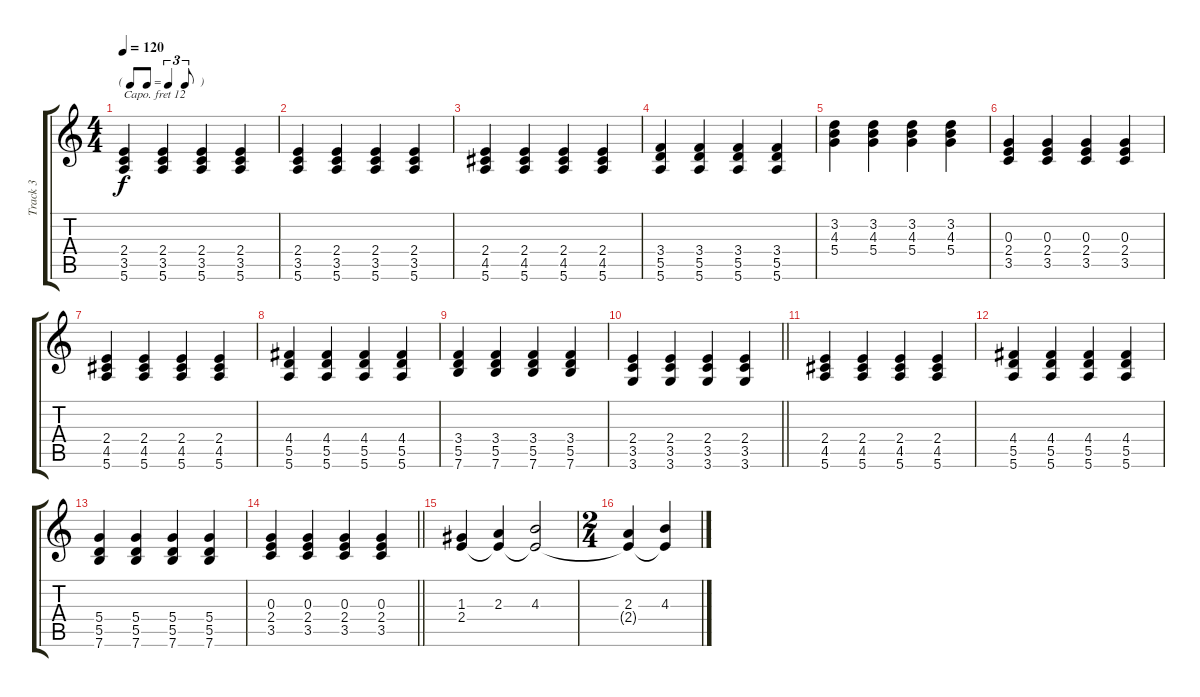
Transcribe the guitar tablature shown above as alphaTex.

\track ("Track 3" "Track 3") {instrument acousticgrandpiano}
\staff {score tabs}
\capo 12
\tuning (E4 B3 G3 D3 A2 E2) {hide}
\ts (4 4)
\tf triplet8th
\tempo 120
\clef g2
\ks c
(2.4 3.5 5.6).4{dy f} (2.4 3.5 5.6).4 (2.4 3.5 5.6).4 (2.4 3.5 5.6).4 |
(2.4 3.5 5.6).4 (2.4 3.5 5.6).4 (2.4 3.5 5.6).4 (2.4 3.5 5.6).4 |
(2.4 4.5 5.6).4 (2.4 4.5 5.6).4 (2.4 4.5 5.6).4 (2.4 4.5 5.6).4 |
(3.4 5.5 5.6).4 (3.4 5.5 5.6).4 (3.4 5.5 5.6).4 (3.4 5.5 5.6).4 |
(3.2 4.3 5.4).4 (3.2 4.3 5.4).4 (3.2 4.3 5.4).4 (3.2 4.3 5.4).4 |
(0.3 2.4 3.5).4 (0.3 2.4 3.5).4 (0.3 2.4 3.5).4 (0.3 2.4 3.5).4 |
(2.4 4.5 5.6).4 (2.4 4.5 5.6).4 (2.4 4.5 5.6).4 (2.4 4.5 5.6).4 |
(4.4 5.5 5.6).4 (4.4 5.5 5.6).4 (4.4 5.5 5.6).4 (4.4 5.5 5.6).4 |
(3.4 5.5 7.6).4 (3.4 5.5 7.6).4 (3.4 5.5 7.6).4 (3.4 5.5 7.6).4 |
\barLineRight lightlight
(2.4 3.5 3.6).4 (2.4 3.5 3.6).4 (2.4 3.5 3.6).4 (2.4 3.5 3.6).4 |
(2.4 4.5 5.6).4 (2.4 4.5 5.6).4 (2.4 4.5 5.6).4 (2.4 4.5 5.6).4 |
(4.4 5.5 5.6).4 (4.4 5.5 5.6).4 (4.4 5.5 5.6).4 (4.4 5.5 5.6).4 |
(5.4 5.5 7.6).4 (5.4 5.5 7.6).4 (5.4 5.5 7.6).4 (5.4 5.5 7.6).4 |
\barLineRight lightlight
(0.3 2.4 3.5).4 (0.3 2.4 3.5).4 (0.3 2.4 3.5).4 (0.3 2.4 3.5).4 |
(1.3 2.4).4 (2.3 2.4{t}).4 (4.3 2.4{t}).2 |
\ts (2 4)
(2.3 2.4{t}).4 (4.3 2.4{t}).4
